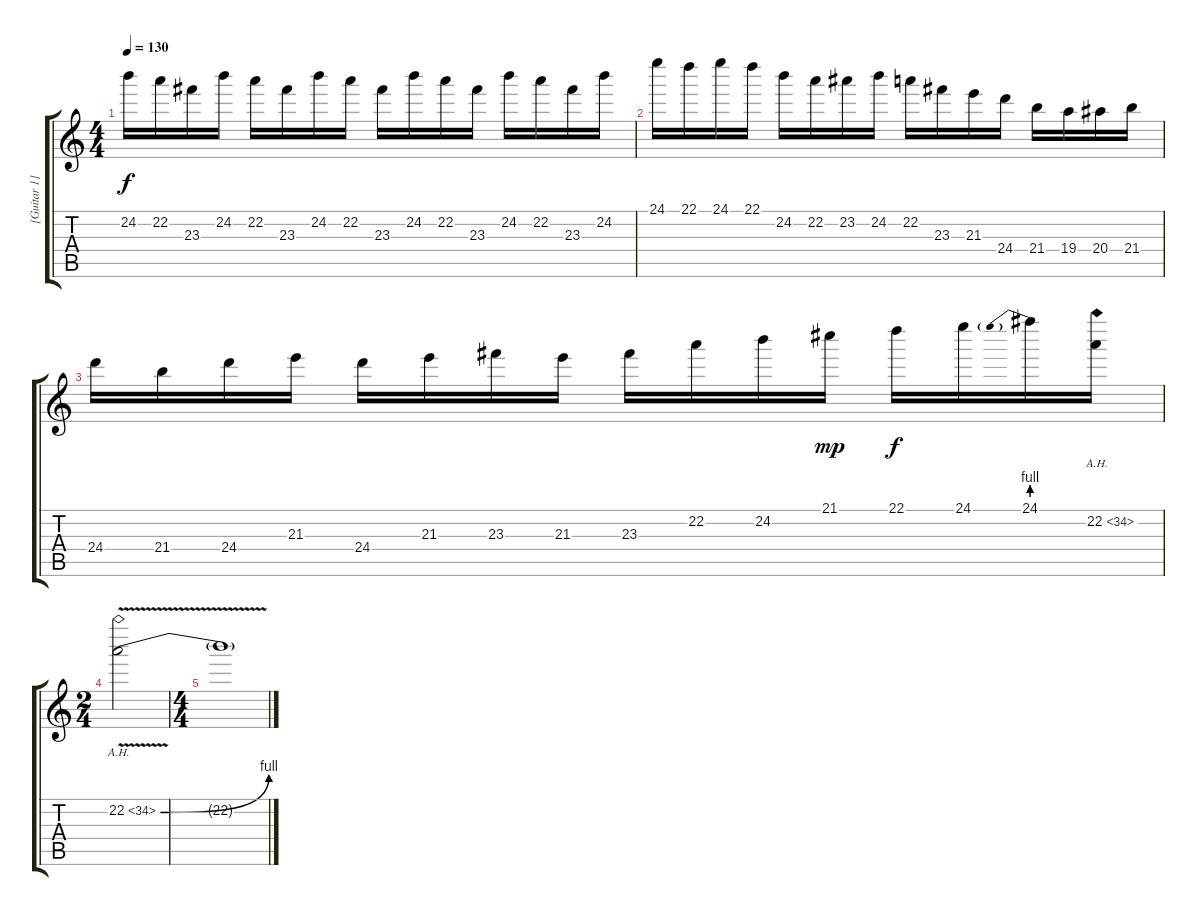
\track ("[Guitar 1]" "[Guitar 1]") {instrument distortionguitar}
\staff {score tabs}
\tuning (E4 B3 G3 D3 A2 E2) {hide}
\ts (4 4)
\tempo 130
\clef g2
\ks c
24.2.16{dy f} 22.2.16 23.3.16 24.2.16 22.2.16 23.3.16 24.2.16 22.2.16 23.3.16 24.2.16 22.2.16 23.3.16 24.2.16 22.2.16 23.3.16 24.2.16 |
24.1.16 22.1.16 24.1.16 22.1.16 24.2.16 22.2.16 23.2.16 24.2.16 22.2.16 23.3.16 21.3.16 24.4.16 21.4.16 19.4.16 20.4.16 21.4.16 |
24.4.16 21.4.16 24.4.16 21.3.16 24.4.16 21.3.16 23.3.16 21.3.16 23.3.16 22.2.16 24.2.16 21.1.16{dy mp} 22.1.16{dy f} 24.1.16 24.1{be (prebend 0 4 60 4)}.16 22.2{ah 12}.16 |
\ts (2 4)
22.2{be (bend 0 0 60 4) ah 12 v}.2 |
\ts (4 4)
22.2{t}.1
